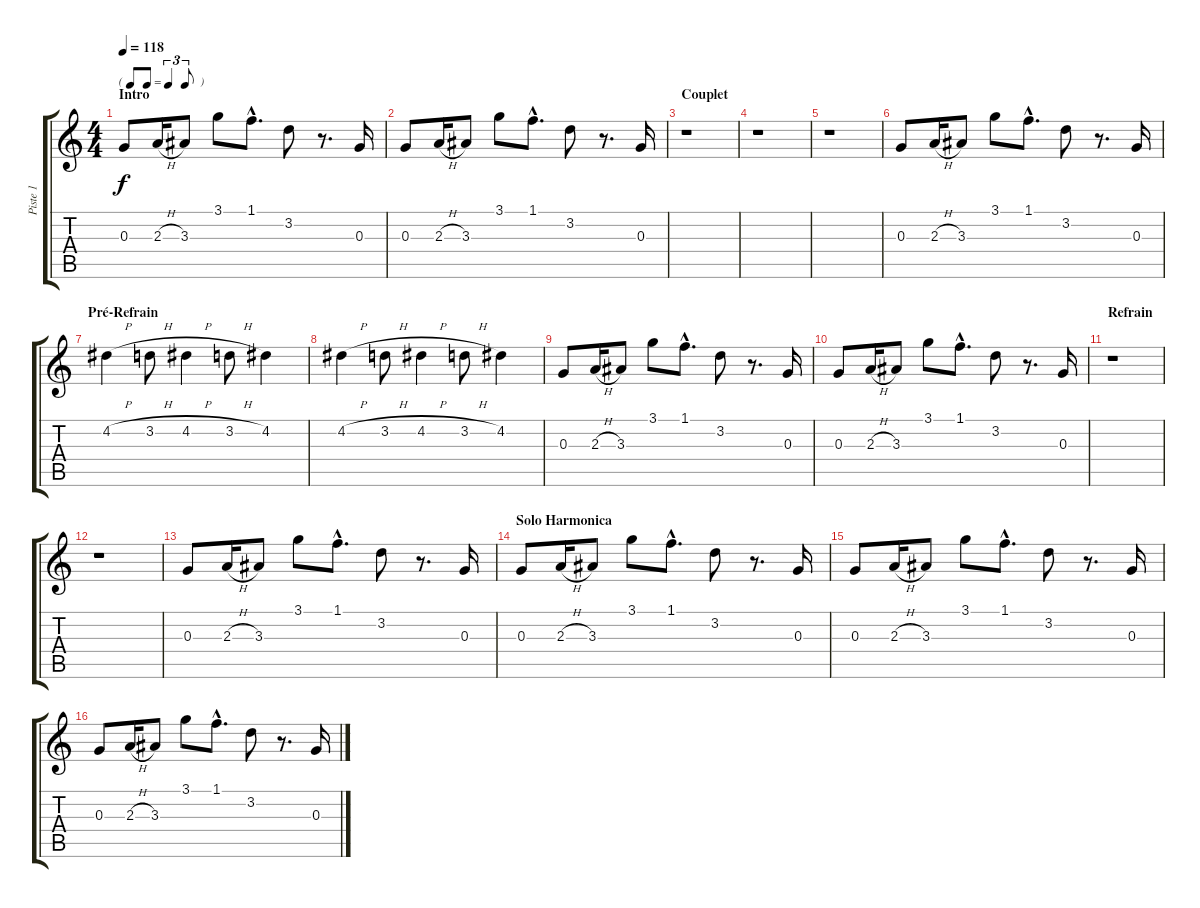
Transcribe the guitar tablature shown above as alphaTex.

\track ("Piste 1" "Piste 1") {instrument electricguitarclean}
\staff {score tabs}
\tuning (E4 B3 G3 D3 A2 E2) {hide}
\ts (4 4)
\tf triplet8th
\section ("" "Intro")
\tempo 118
\clef g2
\ks c
0.3.8{dy f} 2.3{h}.16 3.3.8 3.1.8 1.1{hac}.8{d} 3.2.8 r.8{d} 0.3.16 |
0.3.8 2.3{h}.16 3.3.8 3.1.8 1.1{hac}.8{d} 3.2.8 r.8{d} 0.3.16 |
\section ("" "Couplet")
r.1 |
r.1 |
r.1 |
0.3.8 2.3{h}.16 3.3.8 3.1.8 1.1{hac}.8{d} 3.2.8 r.8{d} 0.3.16 |
\section ("" "Pré-Refrain")
4.2{h}.4 3.2{h}.8 4.2{h}.4 3.2{h}.8 4.2.4 |
4.2{h}.4 3.2{h}.8 4.2{h}.4 3.2{h}.8 4.2.4 |
0.3.8 2.3{h}.16 3.3.8 3.1.8 1.1{hac}.8{d} 3.2.8 r.8{d} 0.3.16 |
0.3.8 2.3{h}.16 3.3.8 3.1.8 1.1{hac}.8{d} 3.2.8 r.8{d} 0.3.16 |
\section ("" "Refrain")
r.1 |
r.1 |
0.3.8 2.3{h}.16 3.3.8 3.1.8 1.1{hac}.8{d} 3.2.8 r.8{d} 0.3.16 |
\section ("" "Solo Harmonica")
0.3.8 2.3{h}.16 3.3.8 3.1.8 1.1{hac}.8{d} 3.2.8 r.8{d} 0.3.16 |
0.3.8 2.3{h}.16 3.3.8 3.1.8 1.1{hac}.8{d} 3.2.8 r.8{d} 0.3.16 |
0.3.8 2.3{h}.16 3.3.8 3.1.8 1.1{hac}.8{d} 3.2.8 r.8{d} 0.3.16
